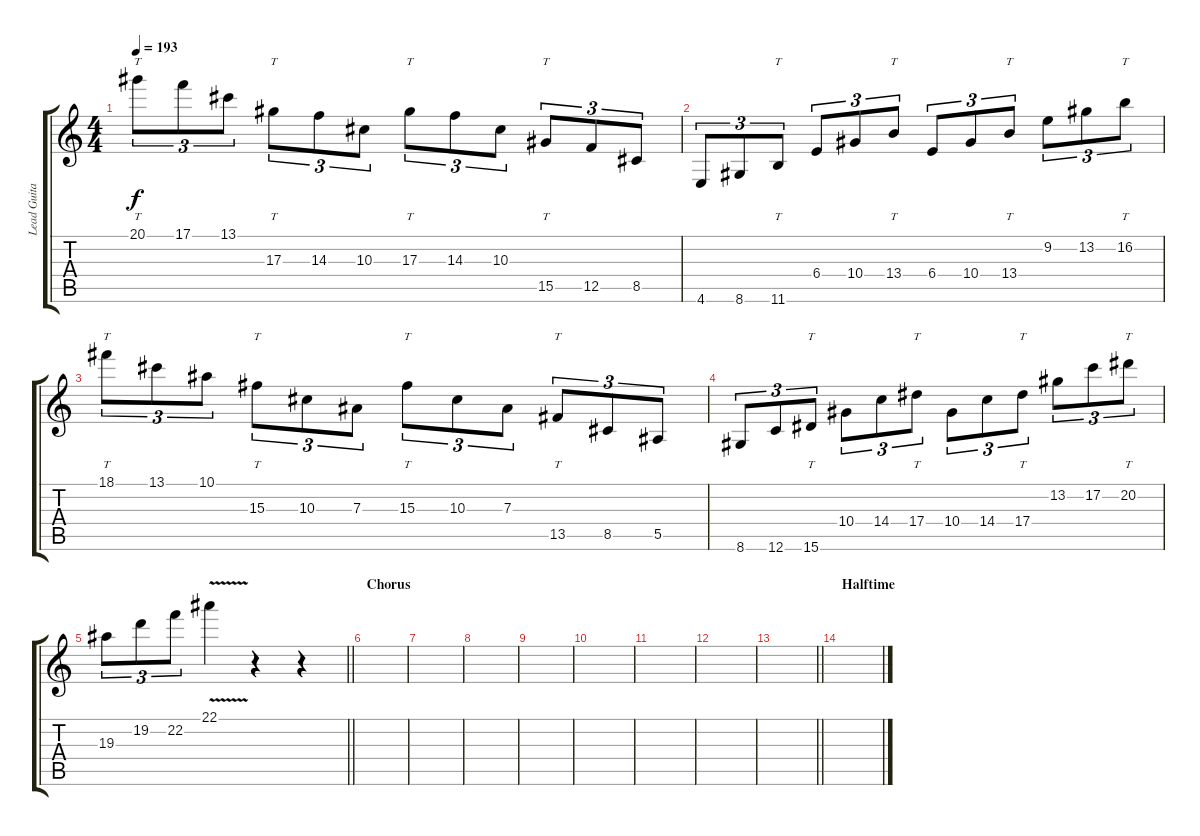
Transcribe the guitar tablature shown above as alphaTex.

\track ("Lead Guitar" "Lead Guita") {instrument distortionguitar}
\staff {score tabs}
\tuning (C4 G3 Eb3 Bb2 F2 C2) {hide}
\ts (4 4)
\tempo 193
\clef g2
\ks c
20.1.8{tt tu (3 2) dy f} 17.1.8{tu (3 2)} 13.1.8{tu (3 2)} 17.3.8{tt tu (3 2)} 14.3.8{tu (3 2)} 10.3.8{tu (3 2)} 17.3.8{tt tu (3 2)} 14.3.8{tu (3 2)} 10.3.8{tu (3 2)} 15.5.8{tt tu (3 2)} 12.5.8{tu (3 2)} 8.5.8{tu (3 2)} |
4.6.8{tu (3 2)} 8.6.8{tu (3 2)} 11.6.8{tt tu (3 2)} 6.4.8{tu (3 2)} 10.4.8{tu (3 2)} 13.4.8{tt tu (3 2)} 6.4.8{tu (3 2)} 10.4.8{tu (3 2)} 13.4.8{tt tu (3 2)} 9.2.8{tu (3 2)} 13.2.8{tu (3 2)} 16.2.8{tt tu (3 2)} |
18.1.8{tt tu (3 2)} 13.1.8{tu (3 2)} 10.1.8{tu (3 2)} 15.3.8{tt tu (3 2)} 10.3.8{tu (3 2)} 7.3.8{tu (3 2)} 15.3.8{tt tu (3 2)} 10.3.8{tu (3 2)} 7.3.8{tu (3 2)} 13.5.8{tt tu (3 2)} 8.5.8{tu (3 2)} 5.5.8{tu (3 2)} |
8.6.8{tu (3 2)} 12.6.8{tu (3 2)} 15.6.8{tt tu (3 2)} 10.4.8{tu (3 2)} 14.4.8{tu (3 2)} 17.4.8{tt tu (3 2)} 10.4.8{tu (3 2)} 14.4.8{tu (3 2)} 17.4.8{tt tu (3 2)} 13.2.8{tu (3 2)} 17.2.8{tu (3 2)} 20.2.8{tt tu (3 2)} |
\barLineRight lightlight
19.3.8{tu (3 2)} 19.2.8{tu (3 2)} 22.2.8{tu (3 2)} 22.1{v}.4 r.4 r.4 |
\section ("" "Chorus")
|
|
|
|
|
|
|
\barLineRight lightlight
|
\section ("" "Halftime")
